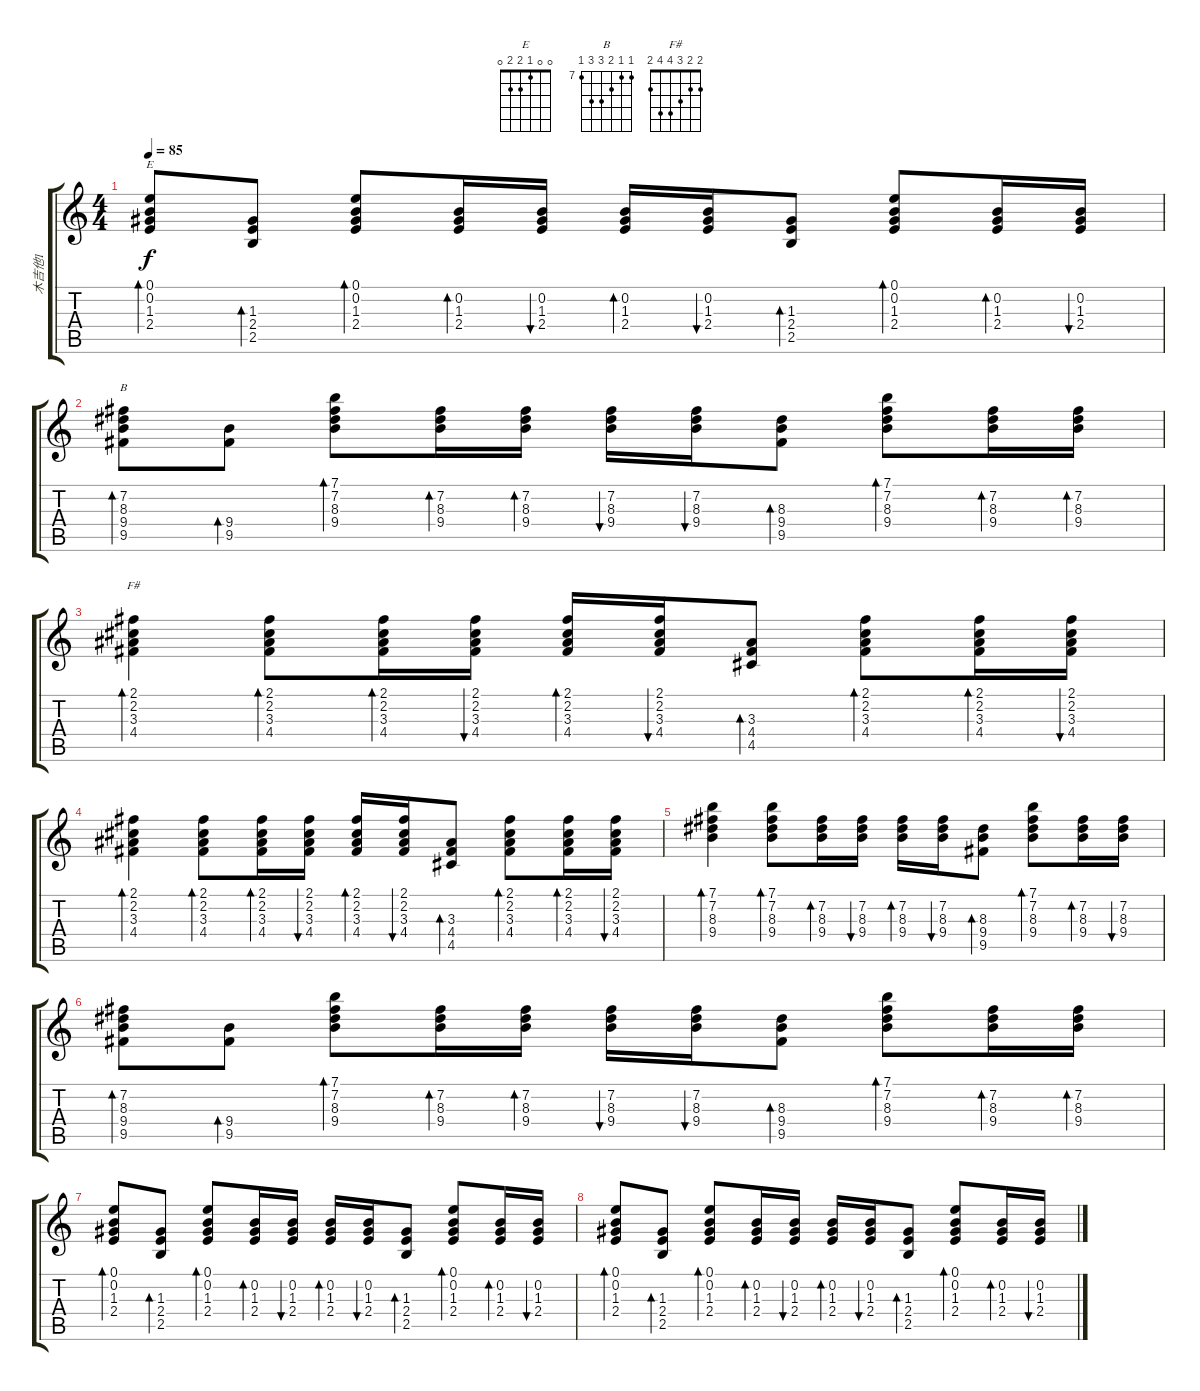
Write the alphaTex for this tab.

\track ("木吉他1" "木吉他1") {instrument acousticguitarsteel}
\staff {score tabs}
\tuning (E4 B3 G3 D3 A2 E2) {hide}
\chord ("E" 0 0 1 2 2 0)
\chord ("B" 7 7 8 9 9 7) {firstfret 7}
\chord ("F#" 2 2 3 4 4 2)
\ts (4 4)
\tempo 85
\clef g2
\ks c
(0.1 0.2 1.3 2.4).8{bd 30 ch "E" dy f} (1.3 2.4 2.5).8{bd 30} (0.1 0.2 1.3 2.4).8{bd 30} (0.2 1.3 2.4).16{bd 30} (0.2 1.3 2.4).16{bu 30} (0.2 1.3 2.4).16{bd 30} (0.2 1.3 2.4).16{bu 30} (1.3 2.4 2.5).8{bd 30} (0.1 0.2 1.3 2.4).8{bd 30} (0.2 1.3 2.4).16{bd 30} (0.2 1.3 2.4).16{bu 30} |
(7.2 8.3 9.4 9.5).8{bd 30 ch "B"} (9.4 9.5).8{bd 30} (7.1 7.2 8.3 9.4).8{bd 30} (7.2 8.3 9.4).16{bd 30} (7.2 8.3 9.4).16{bd 30} (7.2 8.3 9.4).16{bu 30} (7.2 8.3 9.4).16{bu 30} (8.3 9.4 9.5).8{bd 30} (7.1 7.2 8.3 9.4).8{bd 30} (7.2 8.3 9.4).16{bd 30} (7.2 8.3 9.4).16{bd 30} |
(2.1 2.2 3.3 4.4).4{bd 30 ch "F#"} (2.1 2.2 3.3 4.4).8{bd 30} (2.1 2.2 3.3 4.4).16{bd 30} (2.1 2.2 3.3 4.4).16{bu 30} (2.1 2.2 3.3 4.4).16{bd 30} (2.1 2.2 3.3 4.4).16{bu 30} (3.3 4.4 4.5).8{bd 30} (2.1 2.2 3.3 4.4).8{bd 30} (2.1 2.2 3.3 4.4).16{bd 30} (2.1 2.2 3.3 4.4).16{bu 30} |
(2.1 2.2 3.3 4.4).4{bd 30} (2.1 2.2 3.3 4.4).8{bd 30} (2.1 2.2 3.3 4.4).16{bd 30} (2.1 2.2 3.3 4.4).16{bu 30} (2.1 2.2 3.3 4.4).16{bd 30} (2.1 2.2 3.3 4.4).16{bu 30} (3.3 4.4 4.5).8{bd 30} (2.1 2.2 3.3 4.4).8{bd 30} (2.1 2.2 3.3 4.4).16{bd 30} (2.1 2.2 3.3 4.4).16{bu 30} |
(7.1 7.2 8.3 9.4).4{bd 30} (7.1 7.2 8.3 9.4).8{bd 30} (7.2 8.3 9.4).16{bd 30} (7.2 8.3 9.4).16{bu 30} (7.2 8.3 9.4).16{bd 30} (7.2 8.3 9.4).16{bu 30} (8.3 9.4 9.5).8{bd 30} (7.1 7.2 8.3 9.4).8{bd 30} (7.2 8.3 9.4).16{bd 30} (7.2 8.3 9.4).16{bu 30} |
(7.2 8.3 9.4 9.5).8{bd 30} (9.4 9.5).8{bd 30} (7.1 7.2 8.3 9.4).8{bd 30} (7.2 8.3 9.4).16{bd 30} (7.2 8.3 9.4).16{bd 30} (7.2 8.3 9.4).16{bu 30} (7.2 8.3 9.4).16{bu 30} (8.3 9.4 9.5).8{bd 30} (7.1 7.2 8.3 9.4).8{bd 30} (7.2 8.3 9.4).16{bd 30} (7.2 8.3 9.4).16{bd 30} |
(0.1 0.2 1.3 2.4).8{bd 30} (1.3 2.4 2.5).8{bd 30} (0.1 0.2 1.3 2.4).8{bd 30} (0.2 1.3 2.4).16{bd 30} (0.2 1.3 2.4).16{bu 30} (0.2 1.3 2.4).16{bd 30} (0.2 1.3 2.4).16{bu 30} (1.3 2.4 2.5).8{bd 30} (0.1 0.2 1.3 2.4).8{bd 30} (0.2 1.3 2.4).16{bd 30} (0.2 1.3 2.4).16{bu 30} |
(0.1 0.2 1.3 2.4).8{bd 30} (1.3 2.4 2.5).8{bd 30} (0.1 0.2 1.3 2.4).8{bd 30} (0.2 1.3 2.4).16{bd 30} (0.2 1.3 2.4).16{bu 30} (0.2 1.3 2.4).16{bd 30} (0.2 1.3 2.4).16{bu 30} (1.3 2.4 2.5).8{bd 30} (0.1 0.2 1.3 2.4).8{bd 30} (0.2 1.3 2.4).16{bd 30} (0.2 1.3 2.4).16{bu 30}
